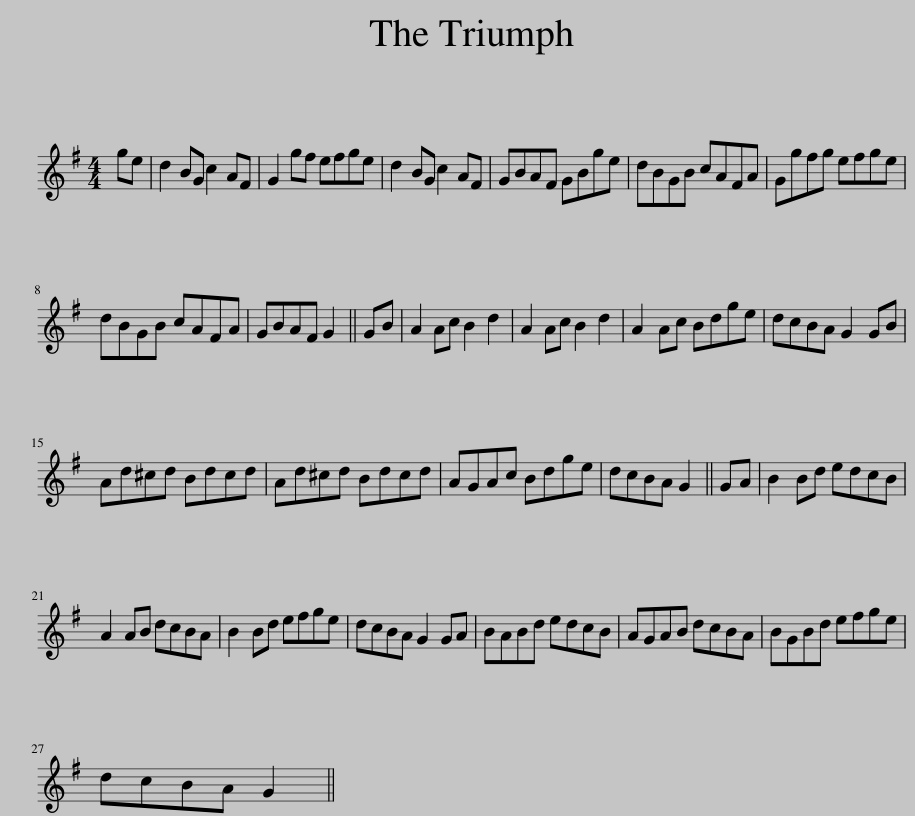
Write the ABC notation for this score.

X:1
L:1/8
M:4/4
I:linebreak $
K:G
V:1 treble
V:1
 ge | d2 BG c2 AF | G2 gf efge | d2 BG c2 AF | GBAF GBge | %5
 dBGB cAFA | Ggfg efge |$ dBGB cAFA | GBAF G2 || GB | %10
 A2 Ac B2 d2 | A2 Ac B2 d2 | A2 Ac Bdge | dcBA G2 GB |$ Ad^cd Bdcd | %15
 Ad^cd Bdcd | AGAc Bdge | dcBA G2 || GA | B2 Bd edcB |$ %20
 A2 AB dcBA | B2 Bd efge | dcBA G2 GA | BABd edcB | AGAB dcBA | %25
 BGBd efge |$ dcBA G2 || %27
